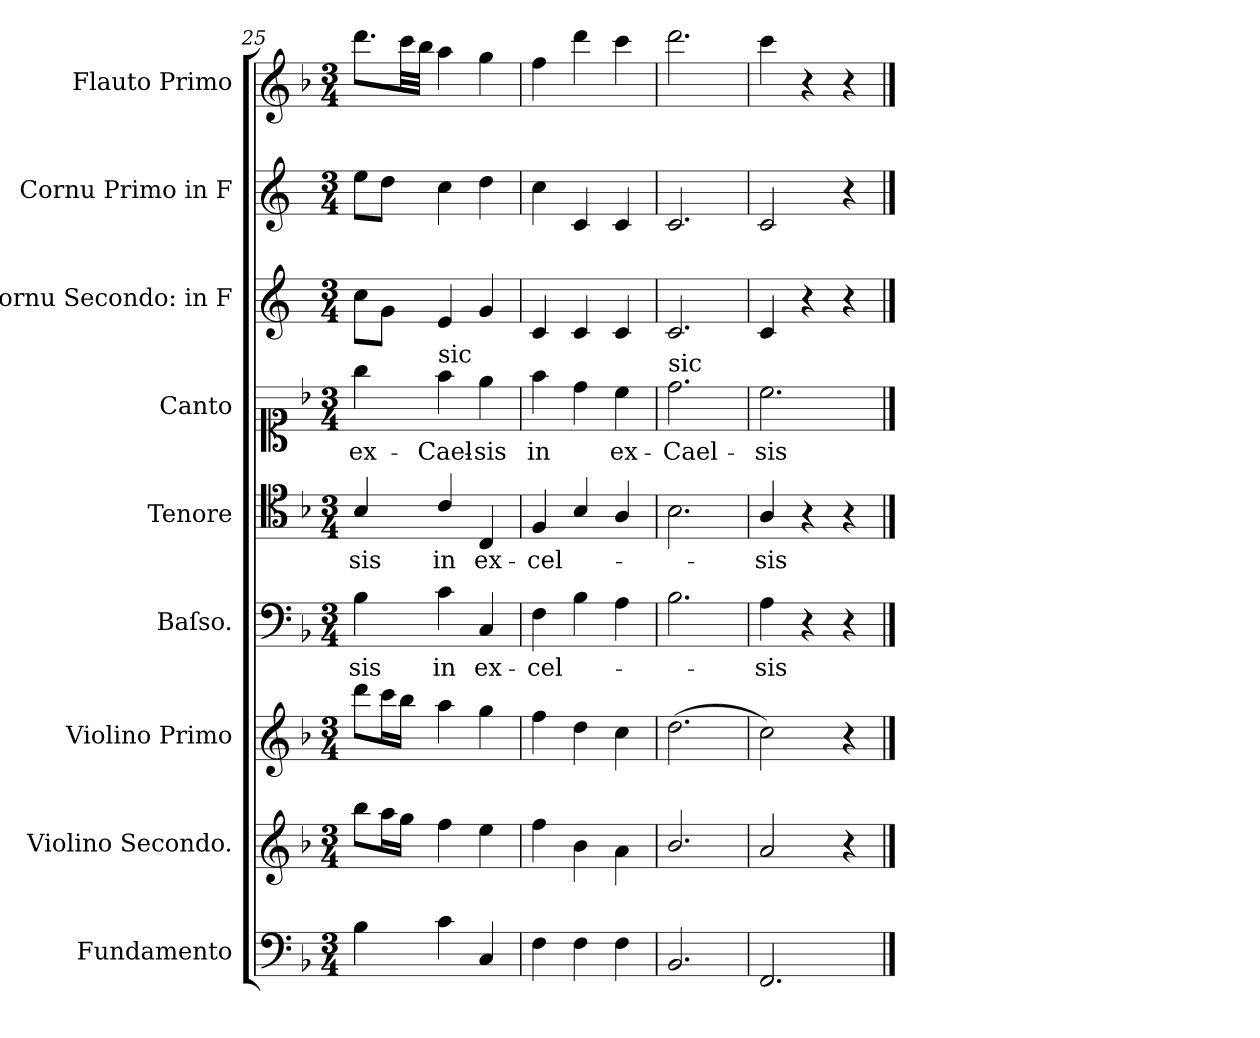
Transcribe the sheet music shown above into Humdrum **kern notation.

**kern	**kern	**kern	**kern	**text	**kern	**text	**kern	**text	**kern	**kern	**kern
*part9	*part8	*part7	*part6	*part6	*part5	*part5	*part4	*part4	*part3	*part2	*part1
*staff9	*staff8	*staff7	*staff6	*staff6	*staff5	*staff5	*staff4	*staff4	*staff3	*staff2	*staff1
*I"Fundamento	*I"Violino Secondo.	*I"Violino Primo	*I"Baſso.	*	*I"Tenore	*	*I"Canto	*	*I"Cornu Secondo: in F	*I"Cornu Primo in F	*I"Flauto Primo
*I'fund.	*I'vn 2	*I'vn 1	*I'B	*	*I'T	*	*	*	*I'cor 2	*I'cor 1	*I'fl 1
*clefF4	*clefG2	*clefG2	*clefF4	*	*clefC4	*	*clefC1	*	*clefG2	*clefG2	*clefG2
*	*	*	*	*	*	*	*	*	*ITrd4c7	*ITrd4c7	*
*k[b-]	*k[b-]	*k[b-]	*k[b-]	*	*k[b-]	*	*k[b-]	*	*k[b-]	*k[b-]	*k[b-]
*F:	*F:	*F:	*F:	*	*F:	*	*F:	*	*	*	*F:
*M3/4	*M3/4	*M3/4	*M3/4	*	*M3/4	*	*M3/4	*	*M3/4	*M3/4	*M3/4
=25	=25	=25	=25	=25	=25	=25	=25	=25	=25	=25	=25
4B-\	8bb-\L	8ddd\L	4B-\	-sis	4B-/	-sis	4gg\	ex-	8f\L	8a\L	8.ddd\L
.	16aa\L	16ccc\L	.	.	.	.	.	.	8c\J	8g\J	.
.	16gg\JJ	16bb-\JJ	.	.	.	.	.	.	.	.	32ccc\LL
.	.	.	.	.	.	.	.	.	.	.	32bb-\JJJ
!	!	!	!	!	!	!	!LO:TX:a:t=sic	!	!	!	!
4c\	4ff\	4aa\	4c\	in	4c/	in	4ff\	-Cael-	4A/	4f\	4aa\
4C/	4ee\	4gg\	4C/	ex-	4C/	ex-	4ee\	-sis	4c/	4g\	4gg\
=26	=26	=26	=26	=26	=26	=26	=26	=26	=26	=26	=26
4F\	4ff\	4ff\	4F\	-cel-	4F/	-cel-	4ff\	in	4F/	4f\	4ff\
4F\	4b-\	4dd\	4B-\	.	4B-/	.	4dd\	.	4F/	4F/	4ddd\
4F\	4a\	4cc\	4A\	.	4A/	.	4cc\	ex-	4F/	4F/	4ccc\
=27	=27	=27	=27	=27	=27	=27	=27	=27	=27	=27	=27
!	!	!	!	!	!	!	!LO:TX:a:t=sic	!	!	!	!
2.BB-/	2.b-/	(2.dd\	2.B-\	.	2.B-\	.	2.dd\	-Cael-	2.F/	2.F/	2.ddd\
=28	=28	=28	=28	=28	=28	=28	=28	=28	=28	=28	=28
2.FF/	2a/	2cc\)	4A\	-sis	4A/	-sis	2.cc\	-sis	4F/	2F/	4ccc\
.	.	.	4r	.	4r	.	.	.	4r	.	4r
.	4r	4r	4r	.	4r	.	.	.	4r	4r	4r
==	==	==	==	==	==	==	==	==	==	==	==
*-	*-	*-	*-	*-	*-	*-	*-	*-	*-	*-	*-
